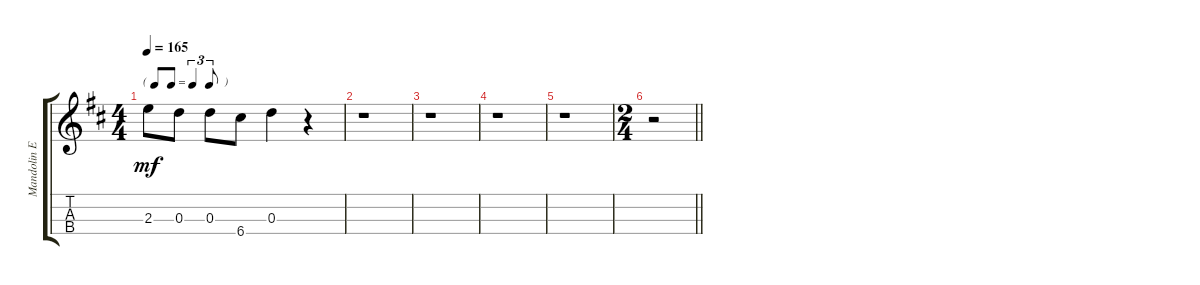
\track ("Mandolin Effect" "Mandolin E") {instrument banjo}
\staff {score tabs}
\tuning (E5 A4 D4 G3) {hide}
\displaytranspose 12
\ts (4 4)
\tf triplet8th
\tempo 165
\clef g2
\ks d
2.3.8{dy mf} 0.3.8 0.3.8 6.4.8 0.3.4 r.4 |
r.1 |
r.1 |
r.1 |
r.1 |
\ts (2 4)
\barLineRight lightlight
r.2
